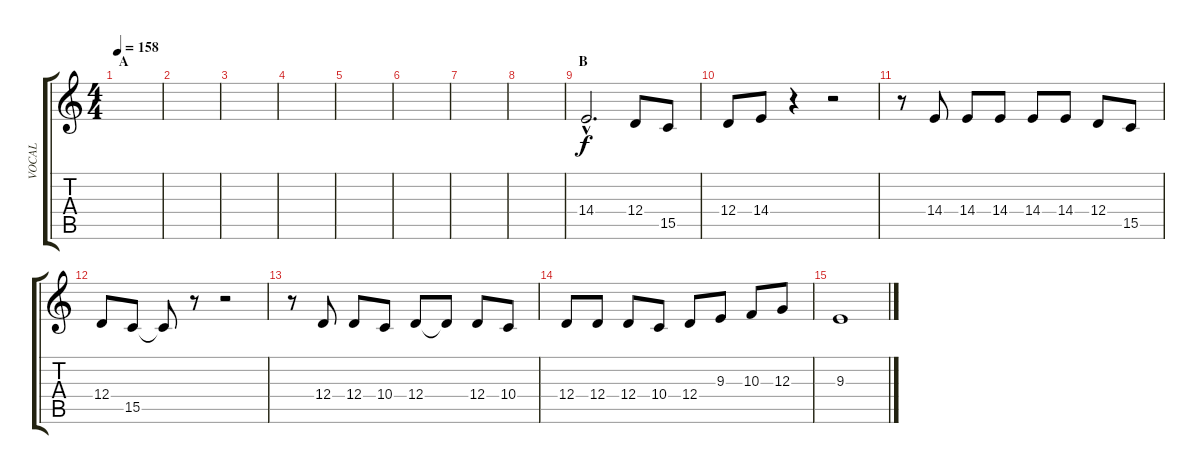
\track ("VOCAL" "VOCAL") {instrument lead2sawtooth}
\staff {score tabs}
\tuning (E4 B3 G3 D3 A2 E2) {hide}
\ts (4 4)
\section ("" "A")
\tempo 158
\clef g2
\ks c
|
|
|
|
|
|
|
|
\section ("" "B")
14.4{hac}.2{d} 12.4.8 15.5.8 |
12.4.8 14.4.8 r.4 r.2 |
r.8 14.4.8 14.4.8 14.4.8 14.4.8 14.4.8 12.4.8 15.5.8 |
12.4.8 15.5.8 15.5{t}.8 r.8 r.2 |
r.8 12.4.8 12.4.8 10.4.8 12.4.8 12.4{t}.8 12.4.8 10.4.8 |
12.4.8 12.4.8 12.4.8 10.4.8 12.4.8 9.3.8 10.3.8 12.3.8 |
9.3.1
